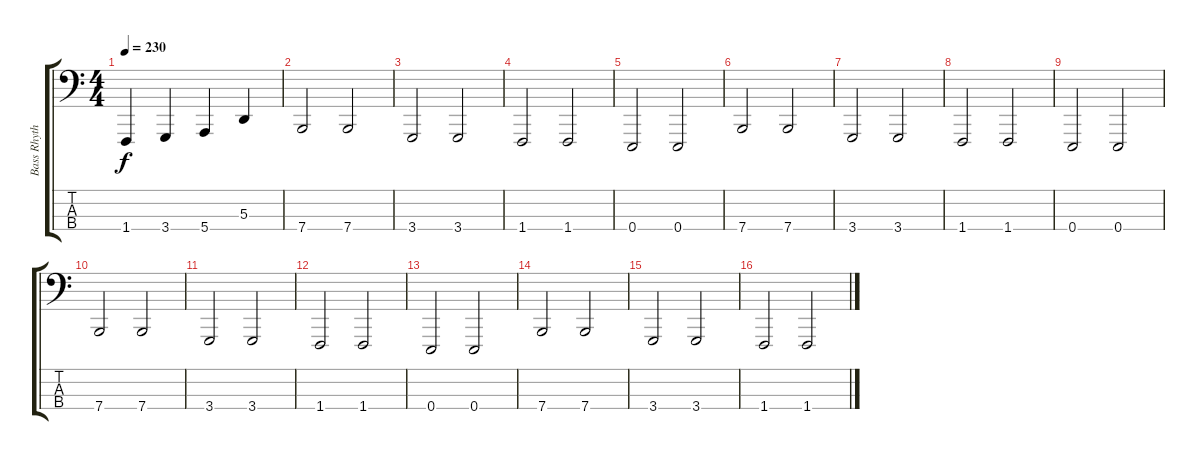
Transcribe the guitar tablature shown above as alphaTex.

\track ("Bass Rhythm" "Bass Rhyth") {instrument lead8bassandlead}
\staff {score tabs}
\tuning (G2 D2 A1 E1) {hide}
\ts (4 4)
\tempo 230
\clef f4
\ks c
1.4.4{dy f} 3.4.4 5.4.4 5.3.4 |
7.4.2 7.4.2 |
3.4.2 3.4.2 |
1.4.2 1.4.2 |
0.4.2 0.4.2 |
7.4.2 7.4.2 |
3.4.2 3.4.2 |
1.4.2 1.4.2 |
0.4.2 0.4.2 |
7.4.2 7.4.2 |
3.4.2 3.4.2 |
1.4.2 1.4.2 |
0.4.2 0.4.2 |
7.4.2 7.4.2 |
3.4.2 3.4.2 |
1.4.2 1.4.2
